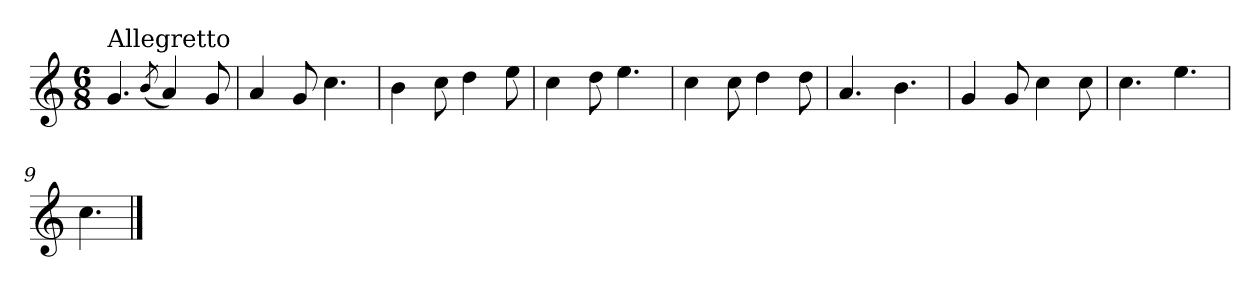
**kern
*part1
*staff1
*clefG2
*k[]
*C:
*M6/8
=1
!LO:TX:a:t=Allegretto
4.g/
(<8qb/
4a/)
8g/
=2
4a/
8g/
4.cc\
=3
4b\
8cc\
4dd\
8ee\
=4
4cc\
8dd\
4.ee\
=5
4cc\
8cc\
4dd\
8dd\
=6
4.a/
4.b\
=7
4g/
8g/
4cc\
8cc\
!!LO:LB:g=z
=8
4.cc\
4.ee\
=9
4.cc\
==
*-
